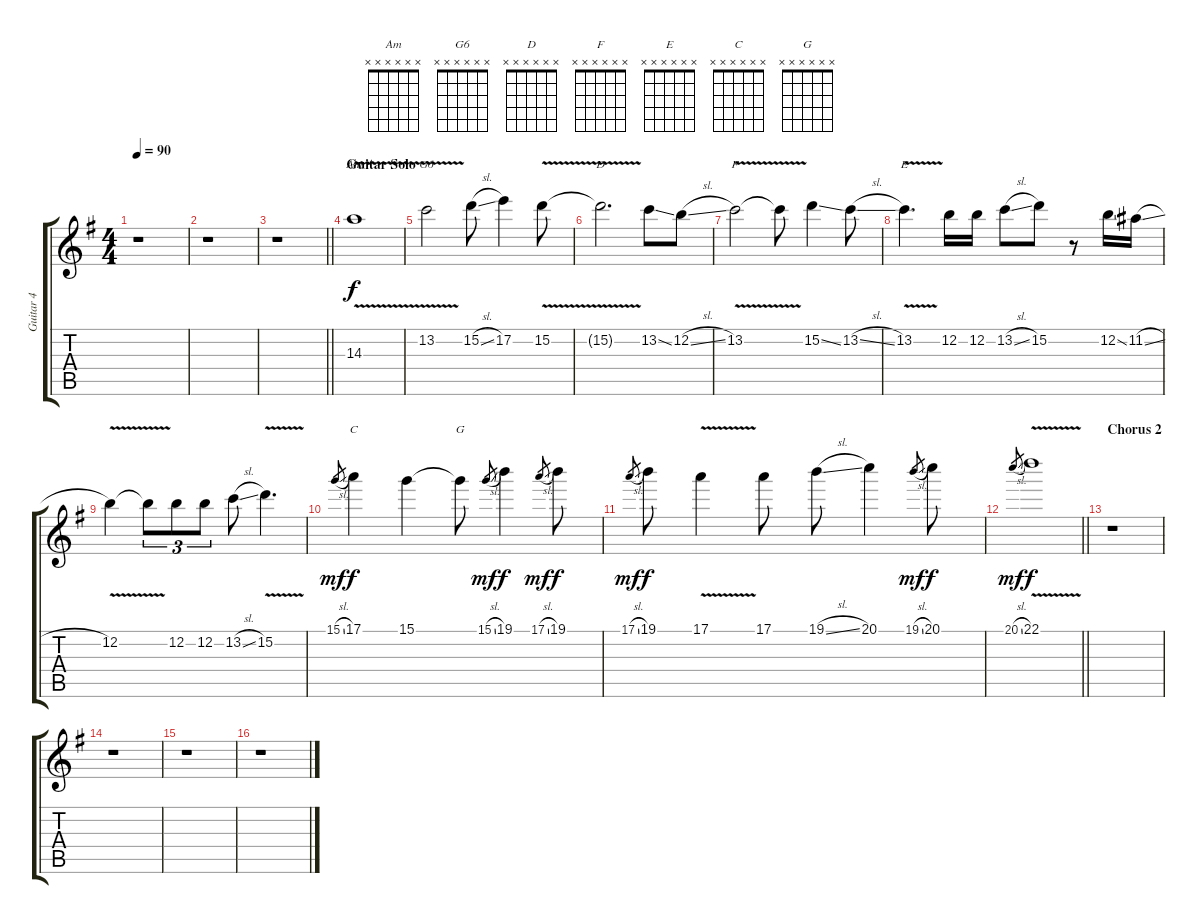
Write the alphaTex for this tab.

\track ("Guitar 4" "Guitar 4") {instrument overdrivenguitar}
\staff {score tabs}
\tuning (E4 B3 G3 D3 A2 E2) {hide}
\chord ("Am" x x x x x x)
\chord ("G6" x x x x x x)
\chord ("D" x x x x x x)
\chord ("F" x x x x x x)
\chord ("E" x x x x x x)
\chord ("C" x x x x x x)
\chord ("G" x x x x x x)
\ts (4 4)
\tempo 90
\clef g2
\ks g
r.1{dy f} |
r.1 |
\barLineRight lightlight
r.1 |
\section ("" "Guitar Solo")
14.3{v}.1{ch "Am"} |
13.2{v}.2{ch "G6"} 15.2{sl}.8 17.2.4 15.2{v}.8 |
15.2{t}.2{d ch "D"} 13.2{ss}.8 12.2{sl}.8 |
13.2{v}.2{ch "F"} 13.2{t}.8 15.2{ss}.4 13.2{sl}.8 |
13.2{v}.4{d ch "E"} 12.2.16 12.2.16 13.2{sl}.8 15.2.8 r.8 12.2{ss}.16 11.2{sl}.16 |
12.2{v}.4 12.2{t}.8{tu (3 2)} 12.2.8{tu (3 2)} 12.2.8{tu (3 2)} 13.2{sl}.8 15.2{v}.4{d} |
15.1{sl}.8{gr dy mf} 17.1.4{ch "C" dy f} 15.1.4 15.1{t}.8{ch "G"} 15.1{sl}.8{gr dy mf} 19.1.4{dy f} 17.1{sl}.8{gr dy mf} 19.1.8{dy f} |
17.1{sl}.8{gr dy mf} 19.1.8{dy f} 17.1{v}.4 17.1.8 19.1{sl}.8 20.1.4 19.1{sl}.8{gr dy mf} 20.1.8{dy f} |
\barLineRight lightlight
20.1{sl}.8{gr dy mf} 22.1{v}.1{dy f} |
\section ("" "Chorus 2")
r.1 |
r.1 |
r.1 |
r.1
